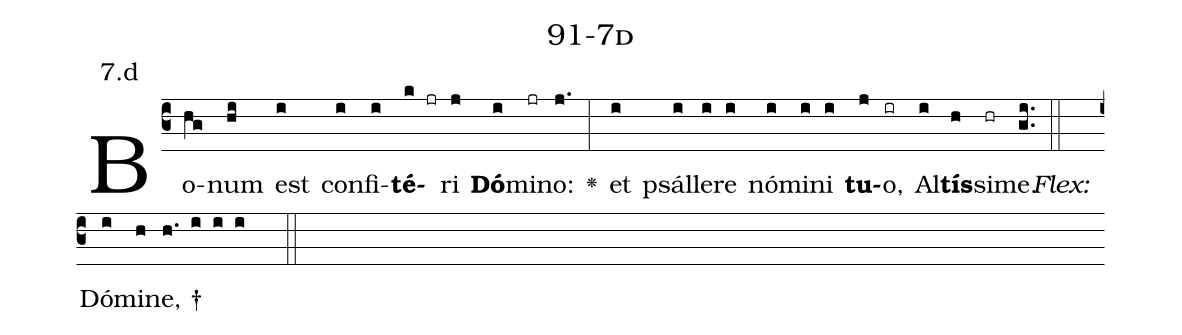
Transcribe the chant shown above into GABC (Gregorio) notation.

name: 91-7d;
annotation: 7.d;
%%
(c3)Bo(hg)num(hi) est(i) con(i)fi(i)<b>té</b>(k jr)ri(j) <b>Dó</b>(i)mi(jr)no:(j.) <v>\greheightstar</v>(:) et(i) psál(i)le(i)re(i) nó(i)mi(i)ni(i) <b>tu</b>(j)o,(ir) Al(i)<b>tís</b>(h)si(hr)me.(gi..) (::)
<i>Flex:</i>()  Dó(i)mi(h)ne, †(h. i i i  ::)

%E(i) u(i) o(j) u(i) a(h) e.(gi..) (::)
